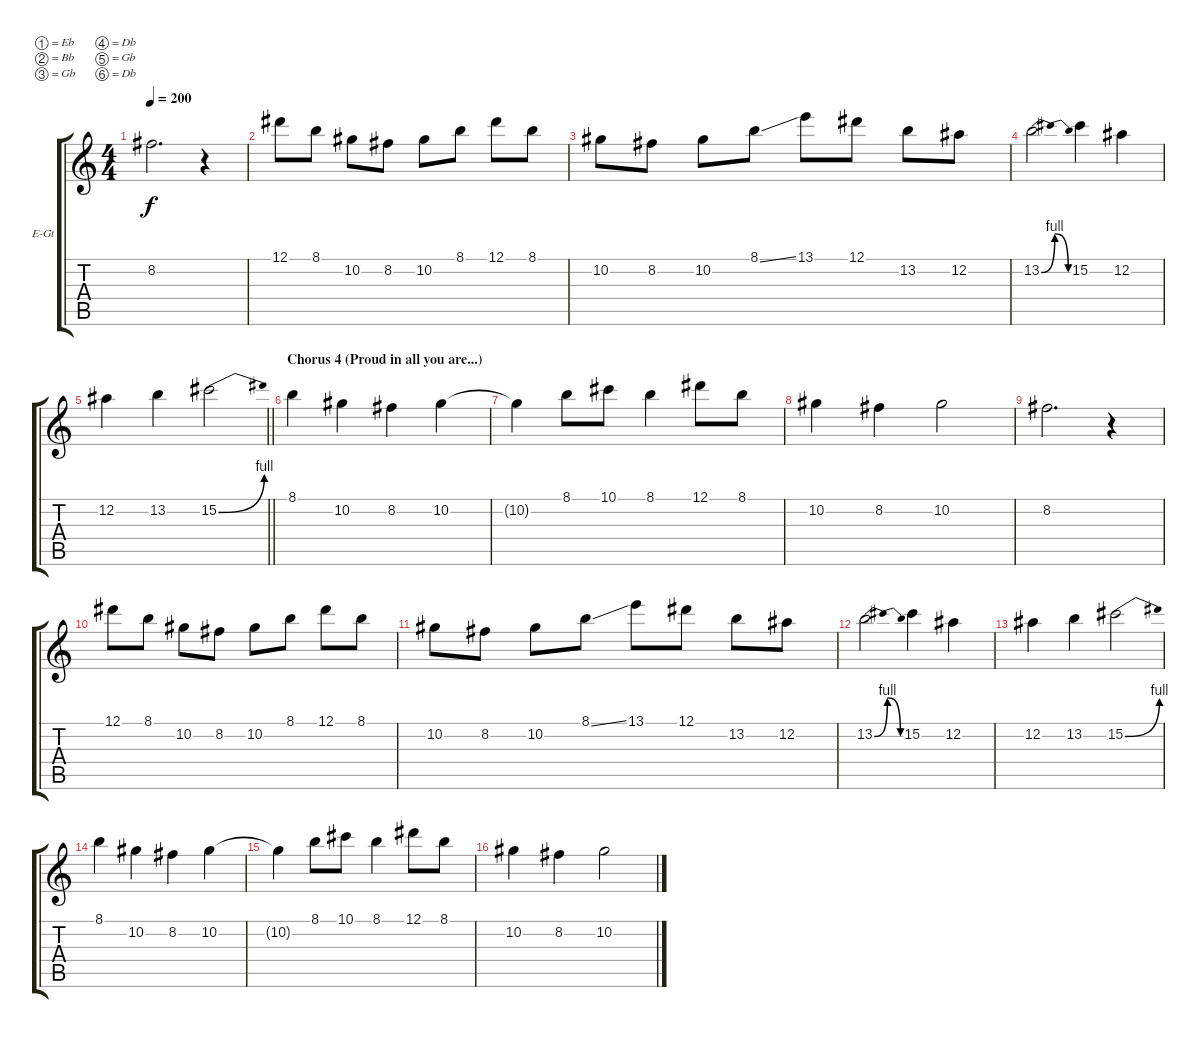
\bracketExtendMode groupsimilarinstruments
\firstSystemTrackNameOrientation horizontal
\otherSystemsTrackNameOrientation horizontal
\track ("Jake" "E-Gt") {instrument distortionguitar}
\staff {score tabs}
\tuning (Eb4 Bb3 Gb3 Db3 Gb2 Db2)
\ts (4 4)
\tempo 200
\clef g2
\ks c
8.2.2{d dy f} r.4 |
12.1.8 8.1.8 10.2.8 8.2.8 10.2.8 8.1.8 12.1.8 8.1.8 |
10.2.8 8.2.8 10.2.8 8.1{ss}.8 13.1.8 12.1.8 13.2.8 12.2.8 |
13.2{be (bendrelease 0 0 30 4 30 4 60 0)}.2 15.2.4 12.2.4 |
\barLineRight lightlight
12.2.4 13.2.4 15.2{be (bend 0 0 60 4)}.2 |
\section ("" "Chorus 4 (Proud in all you are...)")
8.1.4 10.2.4 8.2.4 10.2.4 |
10.2{t}.4 8.1.8 10.1.8 8.1.4 12.1.8 8.1.8 |
10.2.4 8.2.4 10.2.2 |
8.2.2{d} r.4 |
12.1.8 8.1.8 10.2.8 8.2.8 10.2.8 8.1.8 12.1.8 8.1.8 |
10.2.8 8.2.8 10.2.8 8.1{ss}.8 13.1.8 12.1.8 13.2.8 12.2.8 |
13.2{be (bendrelease 0 0 30 4 30 4 60 0)}.2 15.2.4 12.2.4 |
12.2.4 13.2.4 15.2{be (bend 0 0 60 4)}.2 |
8.1.4 10.2.4 8.2.4 10.2.4 |
10.2{t}.4 8.1.8 10.1.8 8.1.4 12.1.8 8.1.8 |
10.2.4 8.2.4 10.2.2
